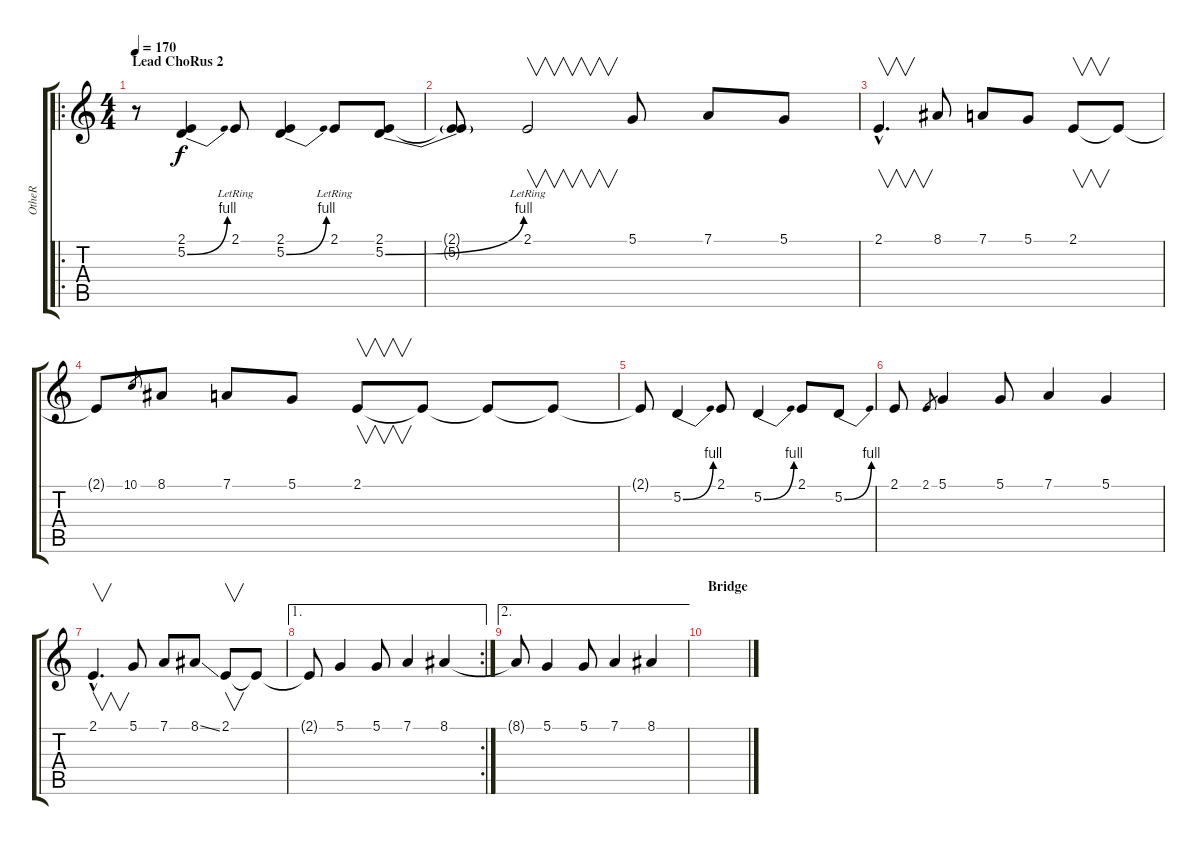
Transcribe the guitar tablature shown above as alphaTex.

\track ("OtheR" "OtheR") {instrument acousticgrandpiano}
\staff {score tabs}
\tuning (D4 A3 F3 C3 G2 C2) {hide}
\ro
\ts (4 4)
\section ("" "Lead ChoRus 2")
\tempo 170
\clef g2
\ks c
r.8{dy f} (2.1 5.2{be (bend 0 0 60 4)}).4{volume 13 instrument overdrivenguitar} 2.1{lr}.8 (2.1 5.2{be (bend 0 0 60 4)}).4 2.1{lr}.8 (2.1 5.2{be (bend 0 0 60 4)}).8 |
(2.1{t} 5.2{t}).8 2.1{lr}.2{v} 5.1.8 7.1.8 5.1.8 |
2.1{hac}.4{v d} 8.1.8 7.1.8 5.1.8 2.1.8{v} 2.1{t}.8 |
2.1{t}.8 10.1.8{gr} 8.1.8 7.1.8 5.1.8 2.1.8{v} 2.1{t}.8 2.1{t}.8 2.1{t}.8 |
2.1{t}.8 5.2{be (bend 0 0 60 4)}.4 2.1.8 5.2{be (bend 0 0 60 4)}.4 2.1.8 5.2{be (bend 0 0 60 4)}.8 |
2.1.8 2.1.8{gr} 5.1.4 5.1.8 7.1.4 5.1.4 |
2.1{hac}.4{v d} 5.1.8 7.1.8 8.1{ss}.8 2.1.8{v} 2.1{t}.8 |
\ae 1
\rc 2
2.1{t}.8 5.1.4 5.1.8 7.1.4 8.1.4{instrument trombone} |
\ae 2
8.1{t}.8 5.1.4 5.1.8 7.1.4 8.1.4{instrument trombone} |
\section ("" "Bridge")
